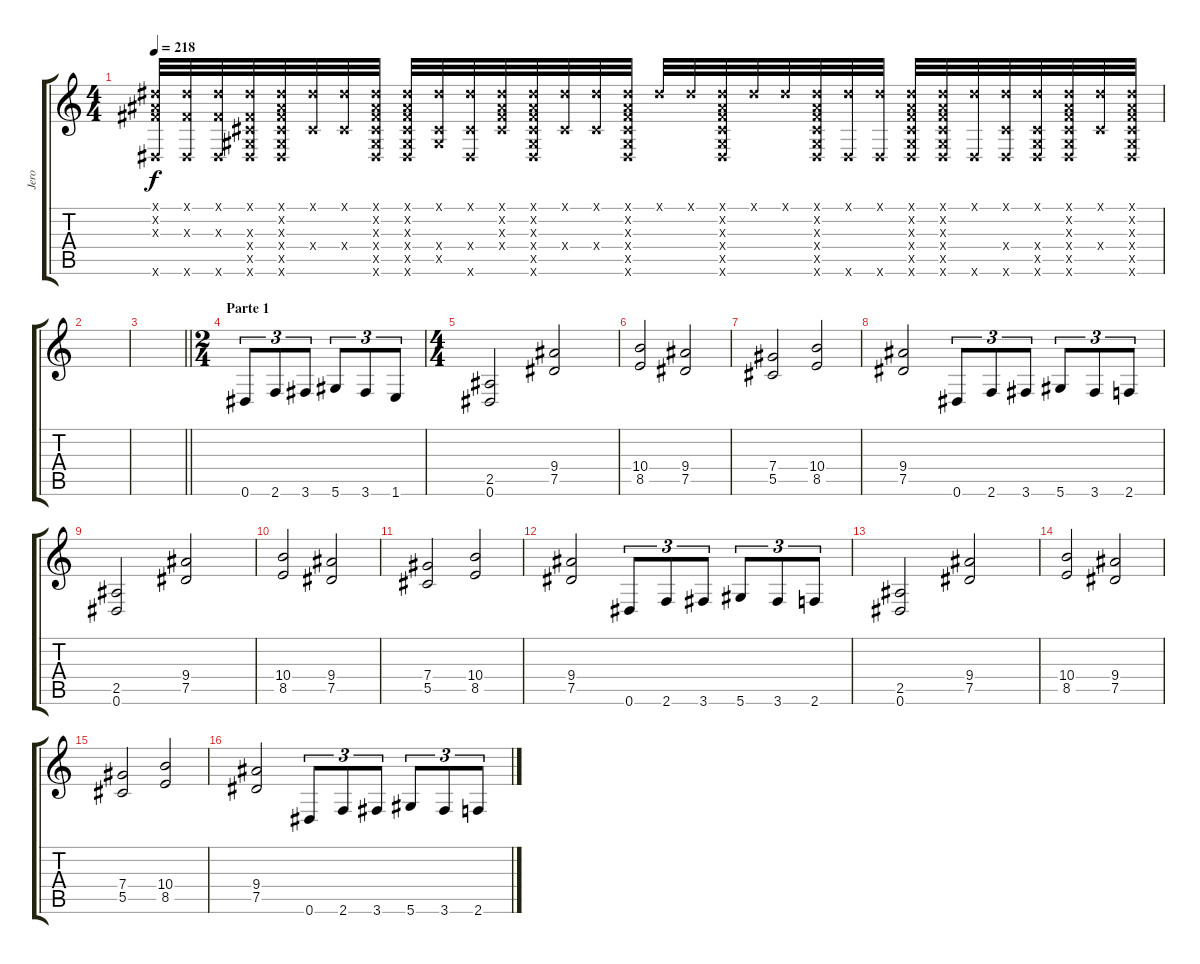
\track ("Jero" "Jero") {instrument distortionguitar}
\staff {score tabs}
\tuning (Eb4 Bb3 Gb3 Db3 Ab2 Eb2) {hide}
\ts (4 4)
\tempo 218
\clef g2
\ks c
(0.1{x} 0.2{x} 0.3{x} 0.6{x}).32{dy f volume 0 instrument distortionguitar} (0.1{x} 0.3{x} 0.6{x}).32 (0.1{x} 0.3{x} 0.6{x}).32 (0.1{x} 0.3{x} 0.4{x} 0.5{x} 0.6{x}).32 (0.1{x} 0.2{x} 0.3{x} 0.4{x} 0.5{x} 0.6{x}).32 (0.1{x} 0.4{x}).32 (0.1{x} 0.4{x}).32 (0.1{x} 0.2{x} 0.3{x} 0.4{x} 0.5{x} 0.6{x}).32 (0.1{x} 0.2{x} 0.3{x} 0.4{x} 0.5{x} 0.6{x}).32 (0.1{x} 0.4{x} 0.5{x}).32 (0.1{x} 0.4{x} 0.6{x}).32 (0.1{x} 0.2{x} 0.3{x} 0.4{x}).32 (0.1{x} 0.2{x} 0.3{x} 0.4{x} 0.5{x} 0.6{x}).32 (0.1{x} 0.4{x}).32 (0.1{x} 0.4{x}).32 (0.1{x} 0.2{x} 0.3{x} 0.4{x} 0.5{x} 0.6{x}).32 0.1{x}.32 0.1{x}.32 (0.1{x} 0.2{x} 0.3{x} 0.4{x} 0.5{x} 0.6{x}).32 0.1{x}.32 0.1{x}.32 (0.1{x} 0.2{x} 0.3{x} 0.4{x} 0.5{x} 0.6{x}).32 (0.1{x} 0.6{x}).32 (0.1{x} 0.6{x}).32 (0.1{x} 0.2{x} 0.3{x} 0.4{x} 0.5{x} 0.6{x}).32 (0.1{x} 0.2{x} 0.3{x} 0.4{x} 0.5{x} 0.6{x}).32 (0.1{x} 0.6{x}).32 (0.1{x} 0.4{x} 0.6{x}).32 (0.1{x} 0.4{x} 0.5{x} 0.6{x}).32 (0.1{x} 0.2{x} 0.3{x} 0.4{x} 0.5{x} 0.6{x}).32 (0.1{x} 0.4{x}).32 (0.1{x} 0.2{x} 0.3{x} 0.4{x} 0.5{x} 0.6{x}).32 |
|
\barLineRight lightlight
|
\ts (2 4)
\section ("" "Parte 1")
0.6.8{tu (3 2)} 2.6.8{tu (3 2)} 3.6.8{tu (3 2)} 5.6.8{tu (3 2)} 3.6.8{tu (3 2)} 1.6.8{tu (3 2)} |
\ts (4 4)
(2.5 0.6).2 (9.4 7.5).2 |
(10.4 8.5).2 (9.4 7.5).2 |
(7.4 5.5).2 (10.4 8.5).2 |
(9.4 7.5).2 0.6.8{tu (3 2)} 2.6.8{tu (3 2)} 3.6.8{tu (3 2)} 5.6.8{tu (3 2)} 3.6.8{tu (3 2)} 2.6.8{tu (3 2)} |
(2.5 0.6).2 (9.4 7.5).2 |
(10.4 8.5).2 (9.4 7.5).2 |
(7.4 5.5).2 (10.4 8.5).2 |
(9.4 7.5).2 0.6.8{tu (3 2)} 2.6.8{tu (3 2)} 3.6.8{tu (3 2)} 5.6.8{tu (3 2)} 3.6.8{tu (3 2)} 2.6.8{tu (3 2)} |
(2.5 0.6).2 (9.4 7.5).2 |
(10.4 8.5).2 (9.4 7.5).2 |
(7.4 5.5).2 (10.4 8.5).2 |
(9.4 7.5).2 0.6.8{tu (3 2)} 2.6.8{tu (3 2)} 3.6.8{tu (3 2)} 5.6.8{tu (3 2)} 3.6.8{tu (3 2)} 2.6.8{tu (3 2)}
